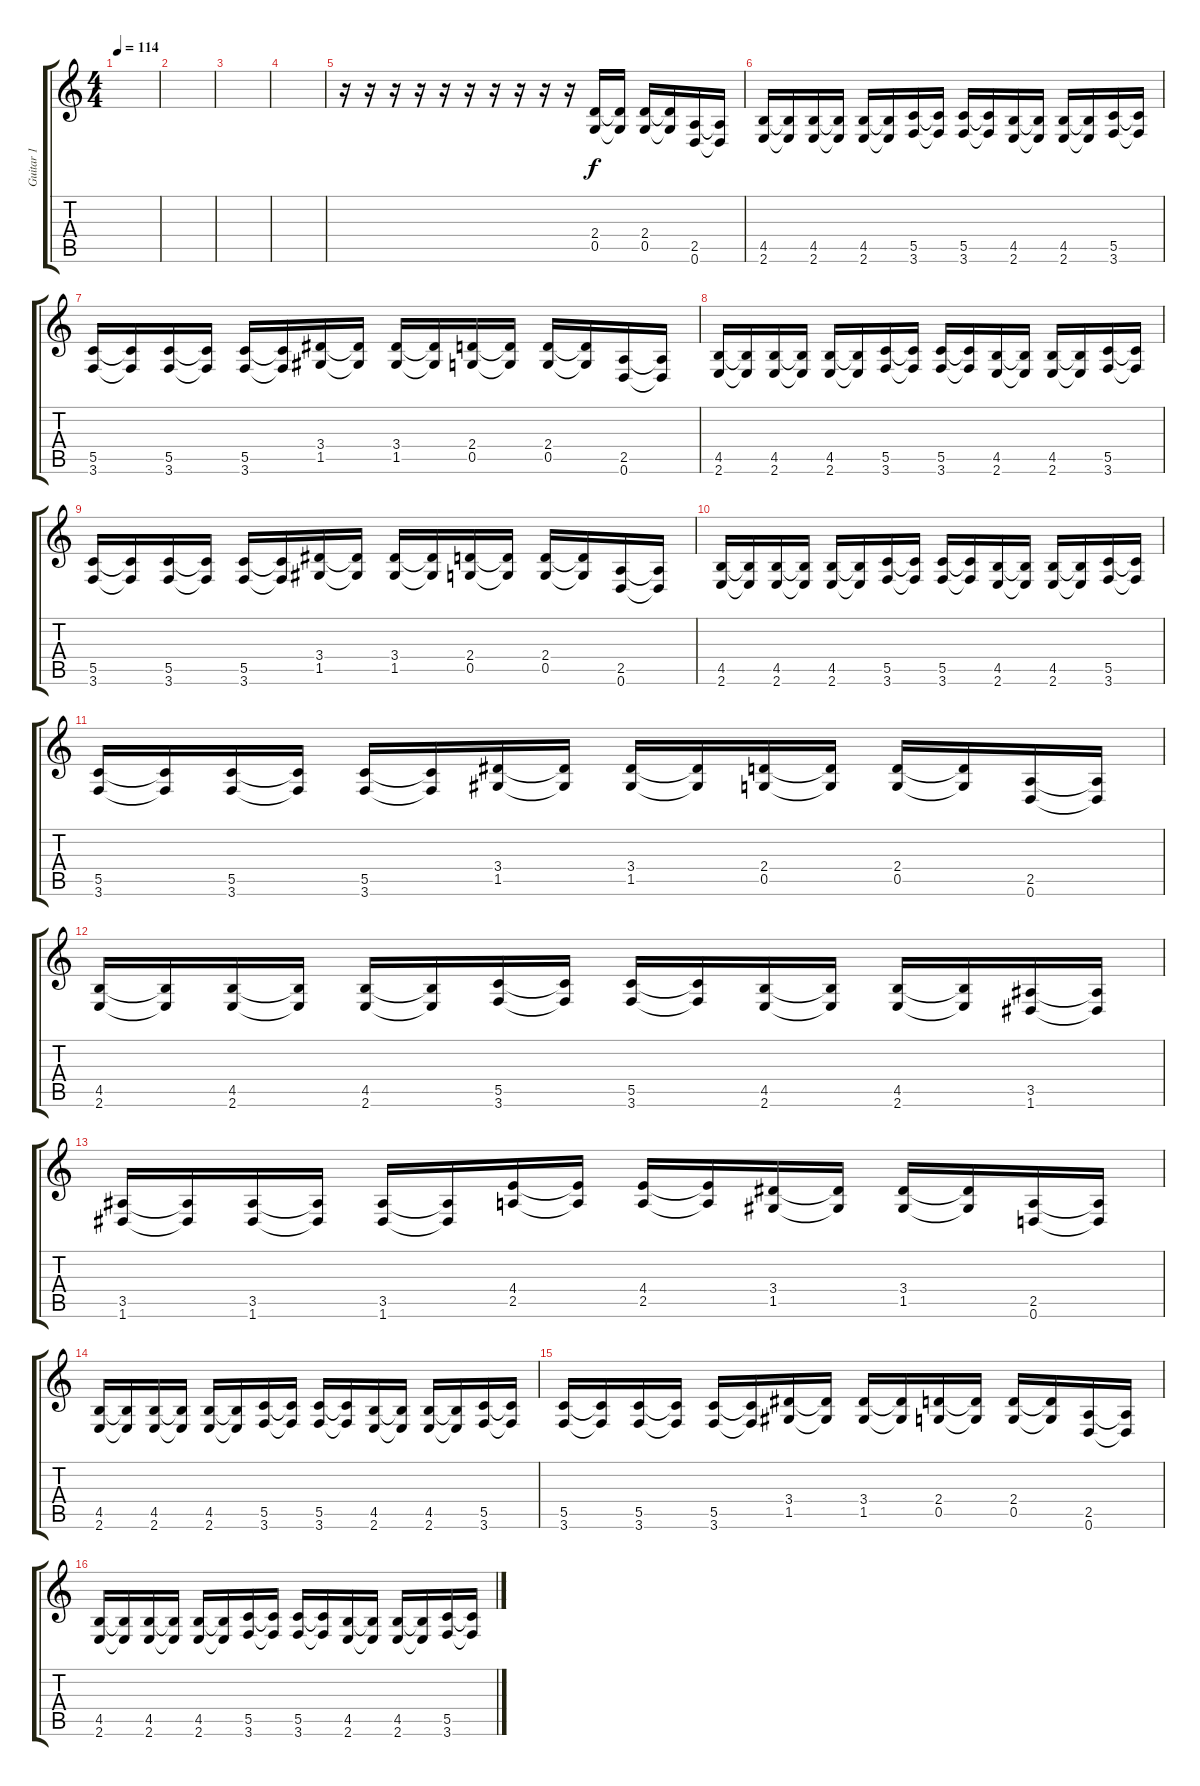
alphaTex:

\track ("Guitar 1" "Guitar 1") {instrument distortionguitar}
\staff {score tabs}
\tuning (D4 A3 F3 C3 G2 D2) {hide}
\ts (4 4)
\tempo 114
\clef g2
\ks c
|
|
|
|
r.16 r.16 r.16 r.16 r.16 r.16 r.16 r.16 r.16 r.16 (2.4 0.5).16 (2.4{t} 0.5{t}).16 (2.4 0.5).16 (2.4{t} 0.5{t}).16 (2.5 0.6).16 (2.5{t} 0.6{t}).16 |
(4.5 2.6).16 (4.5{t} 2.6{t}).16 (4.5 2.6).16 (4.5{t} 2.6{t}).16 (4.5 2.6).16 (4.5{t} 2.6{t}).16 (5.5 3.6).16 (5.5{t} 3.6{t}).16 (5.5 3.6).16 (5.5{t} 3.6{t}).16 (4.5 2.6).16 (4.5{t} 2.6{t}).16 (4.5 2.6).16 (4.5{t} 2.6{t}).16 (5.5 3.6).16 (5.5{t} 3.6{t}).16 |
(5.5 3.6).16 (5.5{t} 3.6{t}).16 (5.5 3.6).16 (5.5{t} 3.6{t}).16 (5.5 3.6).16 (5.5{t} 3.6{t}).16 (3.4 1.5).16 (3.4{t} 1.5{t}).16 (3.4 1.5).16 (3.4{t} 1.5{t}).16 (2.4 0.5).16 (2.4{t} 0.5{t}).16 (2.4 0.5).16 (2.4{t} 0.5{t}).16 (2.5 0.6).16 (2.5{t} 0.6{t}).16 |
(4.5 2.6).16 (4.5{t} 2.6{t}).16 (4.5 2.6).16 (4.5{t} 2.6{t}).16 (4.5 2.6).16 (4.5{t} 2.6{t}).16 (5.5 3.6).16 (5.5{t} 3.6{t}).16 (5.5 3.6).16 (5.5{t} 3.6{t}).16 (4.5 2.6).16 (4.5{t} 2.6{t}).16 (4.5 2.6).16 (4.5{t} 2.6{t}).16 (5.5 3.6).16 (5.5{t} 3.6{t}).16 |
(5.5 3.6).16 (5.5{t} 3.6{t}).16 (5.5 3.6).16 (5.5{t} 3.6{t}).16 (5.5 3.6).16 (5.5{t} 3.6{t}).16 (3.4 1.5).16 (3.4{t} 1.5{t}).16 (3.4 1.5).16 (3.4{t} 1.5{t}).16 (2.4 0.5).16 (2.4{t} 0.5{t}).16 (2.4 0.5).16 (2.4{t} 0.5{t}).16 (2.5 0.6).16 (2.5{t} 0.6{t}).16 |
(4.5 2.6).16 (4.5{t} 2.6{t}).16 (4.5 2.6).16 (4.5{t} 2.6{t}).16 (4.5 2.6).16 (4.5{t} 2.6{t}).16 (5.5 3.6).16 (5.5{t} 3.6{t}).16 (5.5 3.6).16 (5.5{t} 3.6{t}).16 (4.5 2.6).16 (4.5{t} 2.6{t}).16 (4.5 2.6).16 (4.5{t} 2.6{t}).16 (5.5 3.6).16 (5.5{t} 3.6{t}).16 |
(5.5 3.6).16 (5.5{t} 3.6{t}).16 (5.5 3.6).16 (5.5{t} 3.6{t}).16 (5.5 3.6).16 (5.5{t} 3.6{t}).16 (3.4 1.5).16 (3.4{t} 1.5{t}).16 (3.4 1.5).16 (3.4{t} 1.5{t}).16 (2.4 0.5).16 (2.4{t} 0.5{t}).16 (2.4 0.5).16 (2.4{t} 0.5{t}).16 (2.5 0.6).16 (2.5{t} 0.6{t}).16 |
(4.5 2.6).16 (4.5{t} 2.6{t}).16 (4.5 2.6).16 (4.5{t} 2.6{t}).16 (4.5 2.6).16 (4.5{t} 2.6{t}).16 (5.5 3.6).16 (5.5{t} 3.6{t}).16 (5.5 3.6).16 (5.5{t} 3.6{t}).16 (4.5 2.6).16 (4.5{t} 2.6{t}).16 (4.5 2.6).16 (4.5{t} 2.6{t}).16 (3.5 1.6).16 (3.5{t} 1.6{t}).16 |
(3.5 1.6).16 (3.5{t} 1.6{t}).16 (3.5 1.6).16 (3.5{t} 1.6{t}).16 (3.5 1.6).16 (3.5{t} 1.6{t}).16 (4.4 2.5).16 (4.4{t} 2.5{t}).16 (4.4 2.5).16 (4.4{t} 2.5{t}).16 (3.4 1.5).16 (3.4{t} 1.5{t}).16 (3.4 1.5).16 (3.4{t} 1.5{t}).16 (2.5 0.6).16 (2.5{t} 0.6{t}).16 |
(4.5 2.6).16 (4.5{t} 2.6{t}).16 (4.5 2.6).16 (4.5{t} 2.6{t}).16 (4.5 2.6).16 (4.5{t} 2.6{t}).16 (5.5 3.6).16 (5.5{t} 3.6{t}).16 (5.5 3.6).16 (5.5{t} 3.6{t}).16 (4.5 2.6).16 (4.5{t} 2.6{t}).16 (4.5 2.6).16 (4.5{t} 2.6{t}).16 (5.5 3.6).16 (5.5{t} 3.6{t}).16 |
(5.5 3.6).16 (5.5{t} 3.6{t}).16 (5.5 3.6).16 (5.5{t} 3.6{t}).16 (5.5 3.6).16 (5.5{t} 3.6{t}).16 (3.4 1.5).16 (3.4{t} 1.5{t}).16 (3.4 1.5).16 (3.4{t} 1.5{t}).16 (2.4 0.5).16 (2.4{t} 0.5{t}).16 (2.4 0.5).16 (2.4{t} 0.5{t}).16 (2.5 0.6).16 (2.5{t} 0.6{t}).16 |
(4.5 2.6).16 (4.5{t} 2.6{t}).16 (4.5 2.6).16 (4.5{t} 2.6{t}).16 (4.5 2.6).16 (4.5{t} 2.6{t}).16 (5.5 3.6).16 (5.5{t} 3.6{t}).16 (5.5 3.6).16 (5.5{t} 3.6{t}).16 (4.5 2.6).16 (4.5{t} 2.6{t}).16 (4.5 2.6).16 (4.5{t} 2.6{t}).16 (5.5 3.6).16 (5.5{t} 3.6{t}).16
